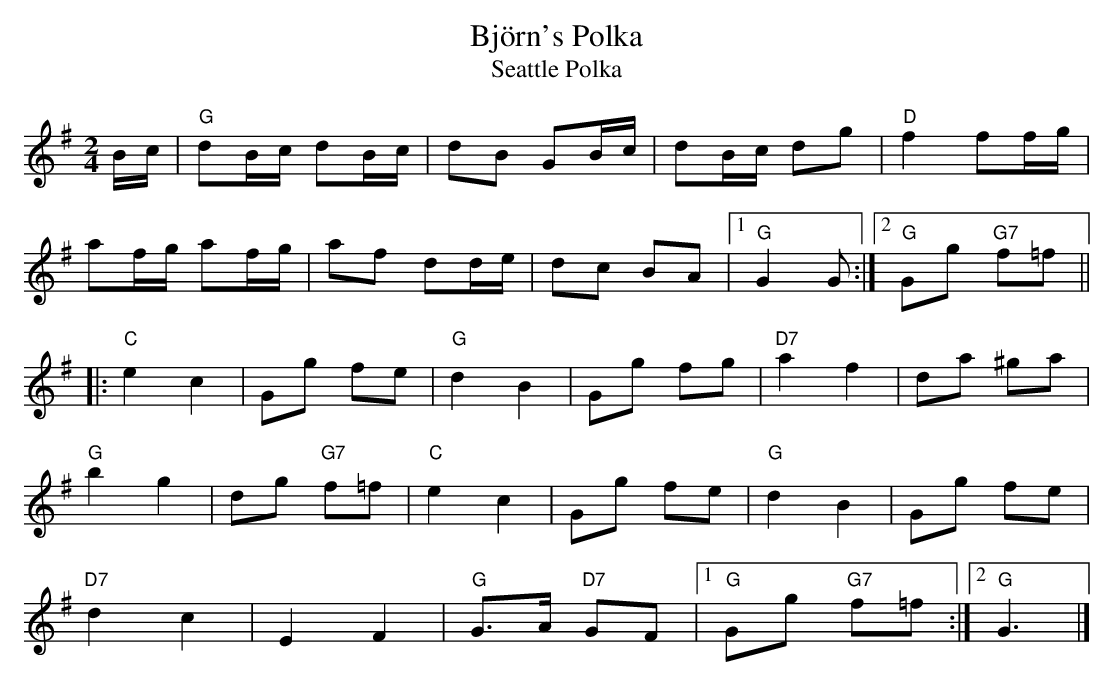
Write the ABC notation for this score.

X:1
T: Björn's Polka
T:Seattle Polka
M: 2/4
L: 1/8
K: Gmaj
B/c/|"G"dB/c/ dB/c/|dB GB/c/| dB/c/ dg|"D"f2 ff/g/|
af/g/ af/g/|af dd/e/|dc BA|1"G" G2G:|[2 "G" Gg "G7"f=f ||
|:"C"e2c2|Gg fe|"G"d2B2|Gg fg|"D7"a2f2|da ^ga|
"G"b2 g2|dg "G7"f=f|"C"e2c2|Gg fe|"G"d2B2|Gg fe|
"D7"d2c2|E2F2|"G"G>A "D7"GF|1"G"Gg "G7"f=f :|2"G"G3|]
